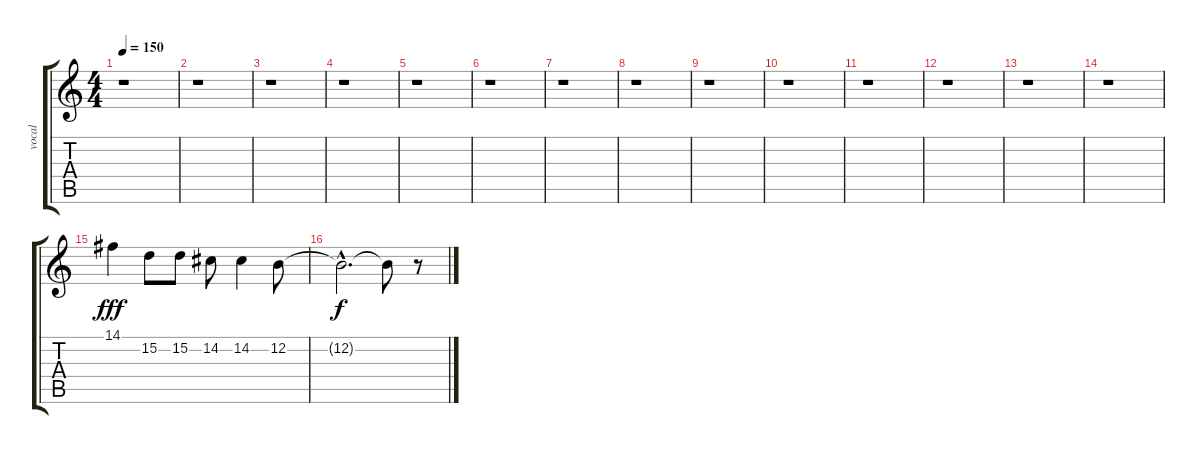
\track ("vocal" "vocal") {instrument lead2sawtooth}
\staff {score tabs}
\tuning (E4 B3 G3 D3 A2 E2) {hide}
\ts (4 4)
\tempo 150
\clef g2
\ks c
r.1{dy fff} |
r.1 |
r.1 |
r.1 |
r.1 |
r.1 |
r.1 |
r.1 |
r.1 |
r.1 |
r.1 |
r.1 |
r.1 |
r.1 |
14.1.4 15.2.8 15.2.8 14.2.8 14.2.4 12.2.8 |
12.2{hac t}.2{d dy f} 12.2{t}.8 r.8
